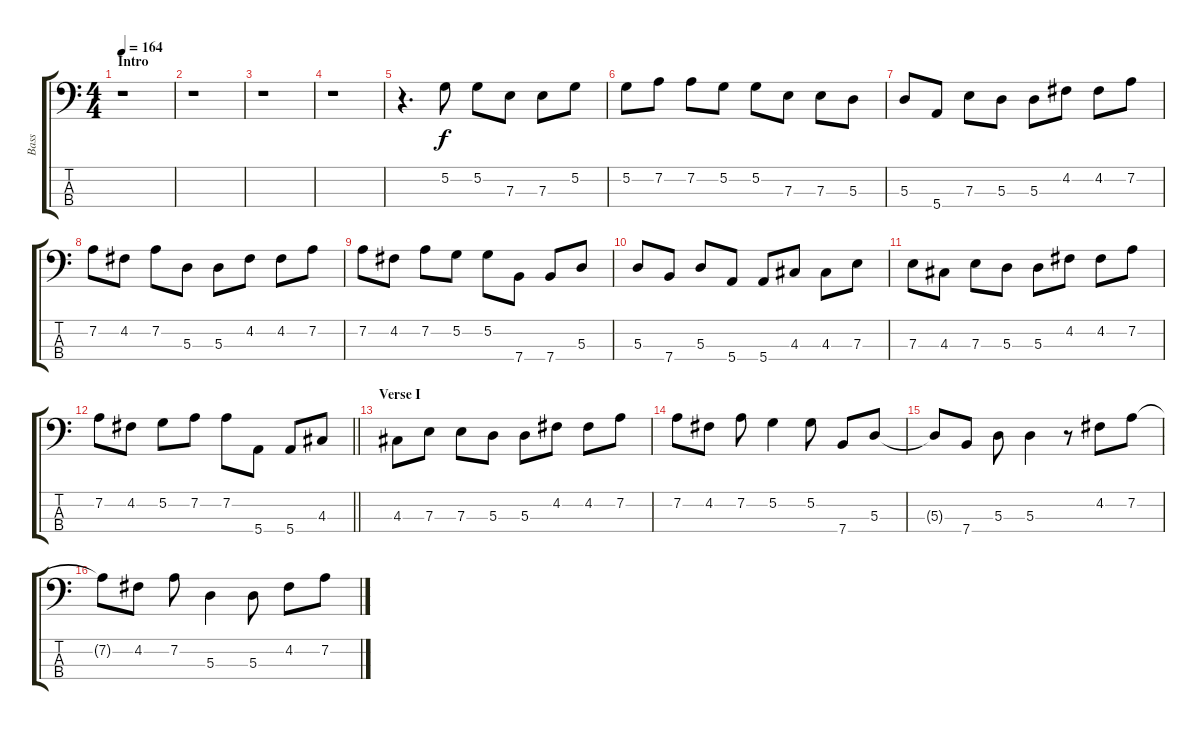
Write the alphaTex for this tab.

\track ("Bass" "Bass") {instrument electricbassfinger}
\staff {score tabs}
\tuning (G2 D2 A1 E1) {hide}
\ts (4 4)
\section ("" "Intro")
\tempo 164
\clef f4
\ks c
r.1{dy f instrument electricbassfinger} |
r.1 |
r.1 |
r.1 |
r.4{d} 5.2.8 5.2.8 7.3.8 7.3.8 5.2.8 |
5.2.8 7.2.8 7.2.8 5.2.8 5.2.8 7.3.8 7.3.8 5.3.8 |
5.3.8 5.4.8 7.3.8 5.3.8 5.3.8 4.2.8 4.2.8 7.2.8 |
7.2.8 4.2.8 7.2.8 5.3.8 5.3.8 4.2.8 4.2.8 7.2.8 |
7.2.8 4.2.8 7.2.8 5.2.8 5.2.8 7.4.8 7.4.8 5.3.8 |
5.3.8 7.4.8 5.3.8 5.4.8 5.4.8 4.3.8 4.3.8 7.3.8 |
7.3.8 4.3.8 7.3.8 5.3.8 5.3.8 4.2.8 4.2.8 7.2.8 |
\barLineRight lightlight
7.2.8 4.2.8 5.2.8 7.2.8 7.2.8 5.4.8 5.4.8 4.3.8 |
\section ("" "Verse I")
4.3.8 7.3.8 7.3.8 5.3.8 5.3.8 4.2.8 4.2.8 7.2.8 |
7.2.8 4.2.8 7.2.8 5.2.4 5.2.8 7.4.8 5.3.8 |
5.3{t}.8 7.4.8 5.3.8 5.3.4 r.8 4.2.8 7.2.8 |
7.2{t}.8 4.2.8 7.2.8 5.3.4 5.3.8 4.2.8 7.2.8
